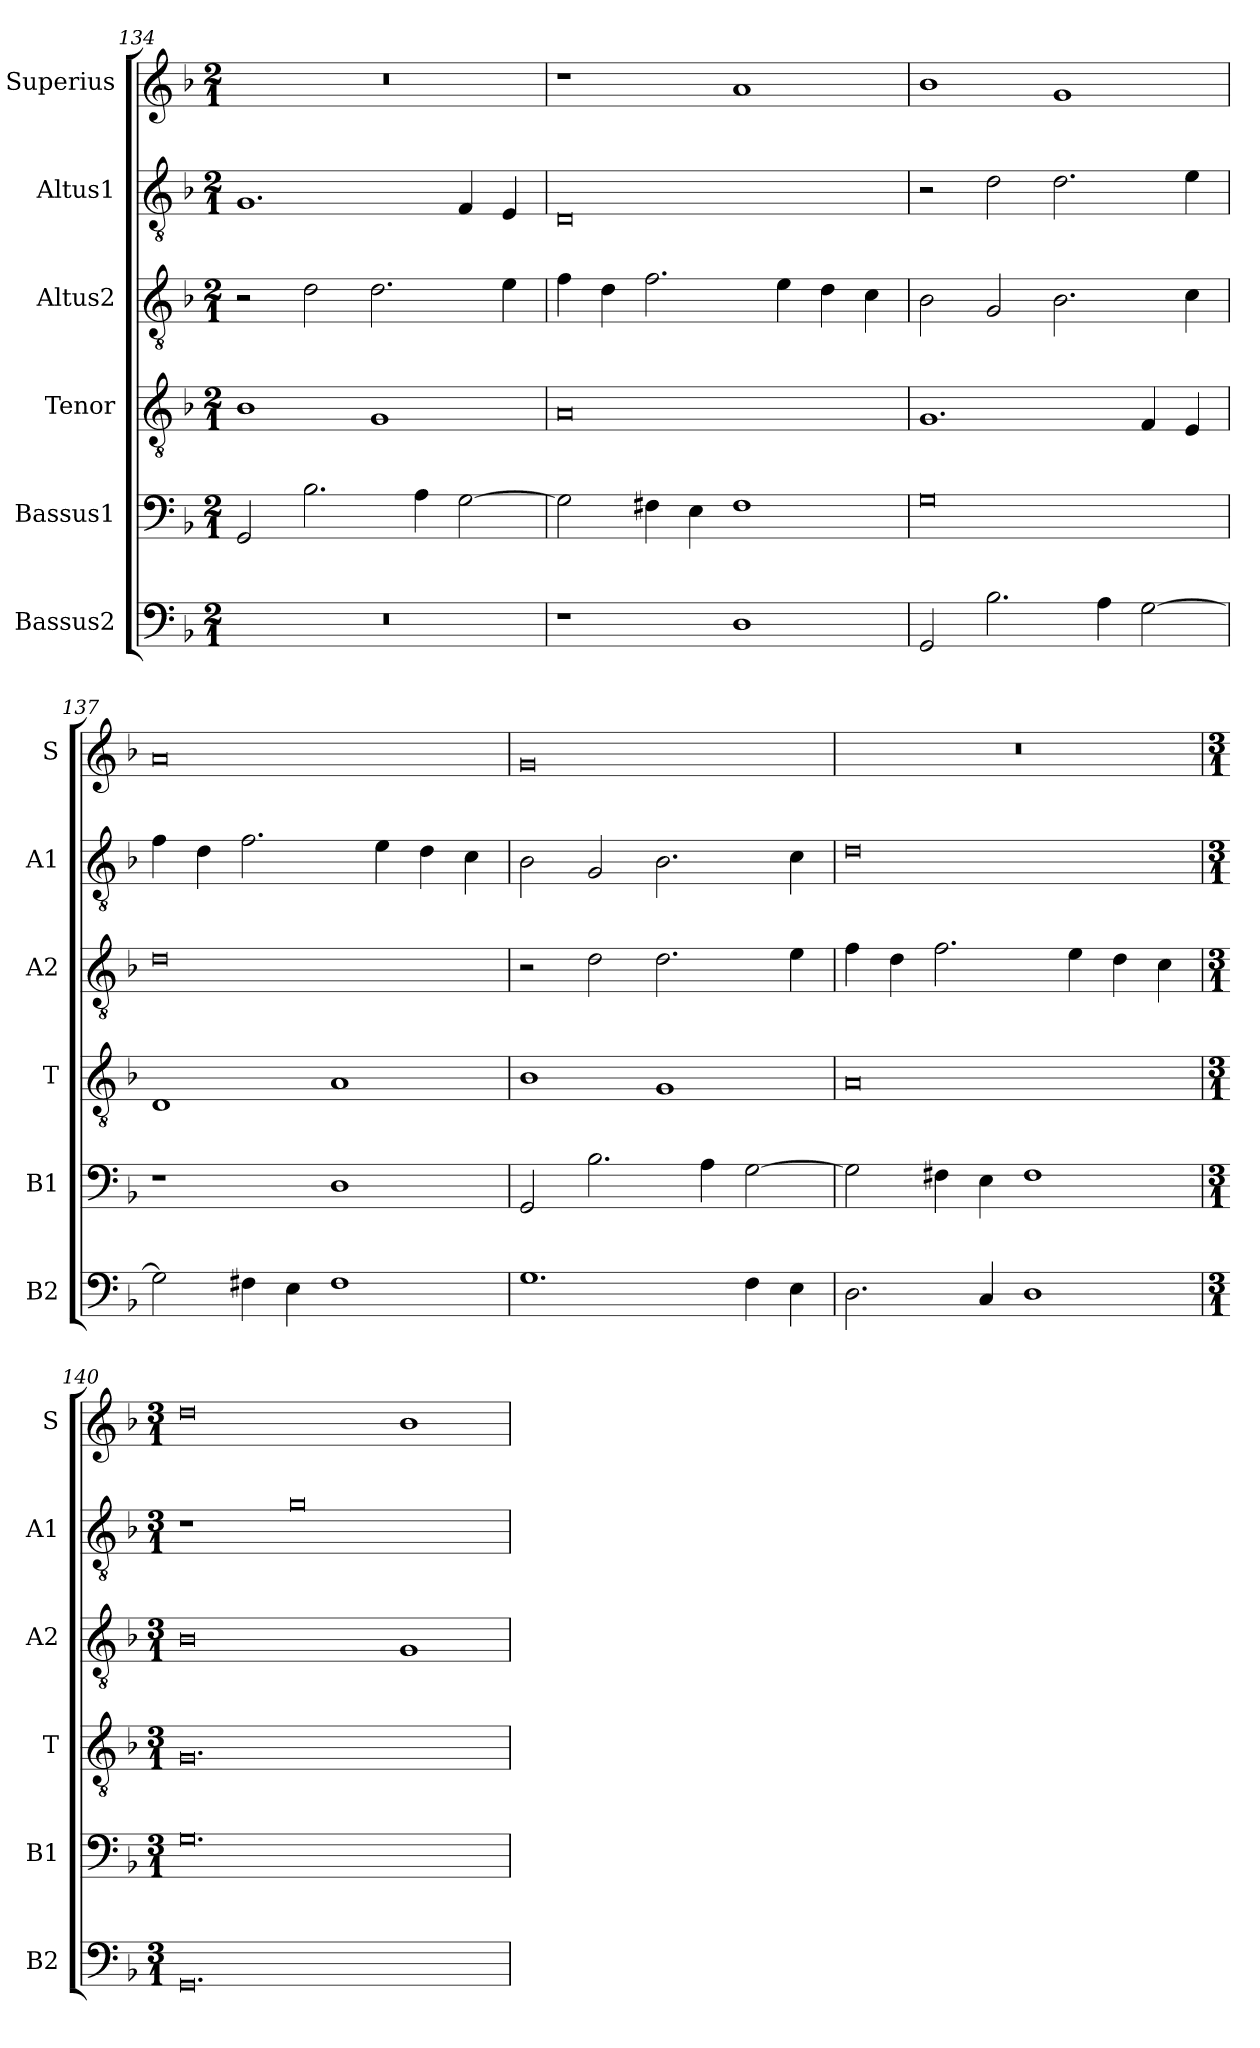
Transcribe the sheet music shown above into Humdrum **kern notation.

**kern	**kern	**kern	**kern	**kern	**kern
*part6	*part5	*part4	*part3	*part2	*part1
*staff6	*staff5	*staff4	*staff3	*staff2	*staff1
*I"Bassus2	*I"Bassus1	*I"Tenor	*I"Altus2	*I"Altus1	*I"Superius
*I'B2	*I'B1	*I'T	*I'A2	*I'A1	*I'S
*clefF4	*clefF4	*clefGv2	*clefGv2	*clefGv2	*clefG2
*k[b-]	*k[b-]	*k[b-]	*k[b-]	*k[b-]	*k[b-]
*M2/1	*M2/1	*M2/1	*M2/1	*M2/1	*M2/1
=134	=134	=134	=134	=134	=134
0r	2GG/	1B-	2r	1.G	0r
.	2.B-\	.	2d\	.	.
.	.	1G	2.d\	.	.
.	4A\	.	.	.	.
.	[2G\	.	.	4F/	.
.	.	.	4e\	4E/	.
=135	=135	=135	=135	=135	=135
1r	2G\]	0A	4f\	0D	1r
.	.	.	4d\	.	.
.	4F#X\	.	2.f\	.	.
.	4E\	.	.	.	.
1D	1F#	.	.	.	1a
.	.	.	4e\	.	.
.	.	.	4d\	.	.
.	.	.	4c\	.	.
=136	=136	=136	=136	=136	=136
2GG/	0G	1.G	2B-\	2r	1b-
2.B-\	.	.	2G/	2d\	.
.	.	.	2.B-\	2.d\	1g
4A\	.	.	.	.	.
[2G\	.	4F/	.	.	.
.	.	4E/	4c\	4e\	.
=137	=137	=137	=137	=137	=137
2G\]	1r	1D	0d	4f\	0a
.	.	.	.	4d\	.
4F#X\	.	.	.	2.f\	.
4E\	.	.	.	.	.
1F#	1D	1A	.	.	.
.	.	.	.	4e\	.
.	.	.	.	4d\	.
.	.	.	.	4c\	.
=138	=138	=138	=138	=138	=138
1.G	2GG/	1B-	2r	2B-\	0g
.	2.B-\	.	2d\	2G/	.
.	.	1G	2.d\	2.B-\	.
.	4A\	.	.	.	.
4F\	[2G\	.	.	.	.
4E\	.	.	4e\	4c\	.
=139	=139	=139	=139	=139	=139
2.D\	2G\]	0A	4f\	0d	0r
.	.	.	4d\	.	.
.	4F#X\	.	2.f\	.	.
4C/	4E\	.	.	.	.
1D	1F#	.	.	.	.
.	.	.	4e\	.	.
.	.	.	4d\	.	.
.	.	.	4c\	.	.
=140	=140	=140	=140	=140	=140
*M3/1	*M3/1	*M3/1	*M3/1	*M3/1	*M3/1
0.GG	0.G	0.G	0B-	1r	0dd
.	.	.	.	0g	.
.	.	.	1G	.	1b-
=	=	=	=	=	=
*-	*-	*-	*-	*-	*-
